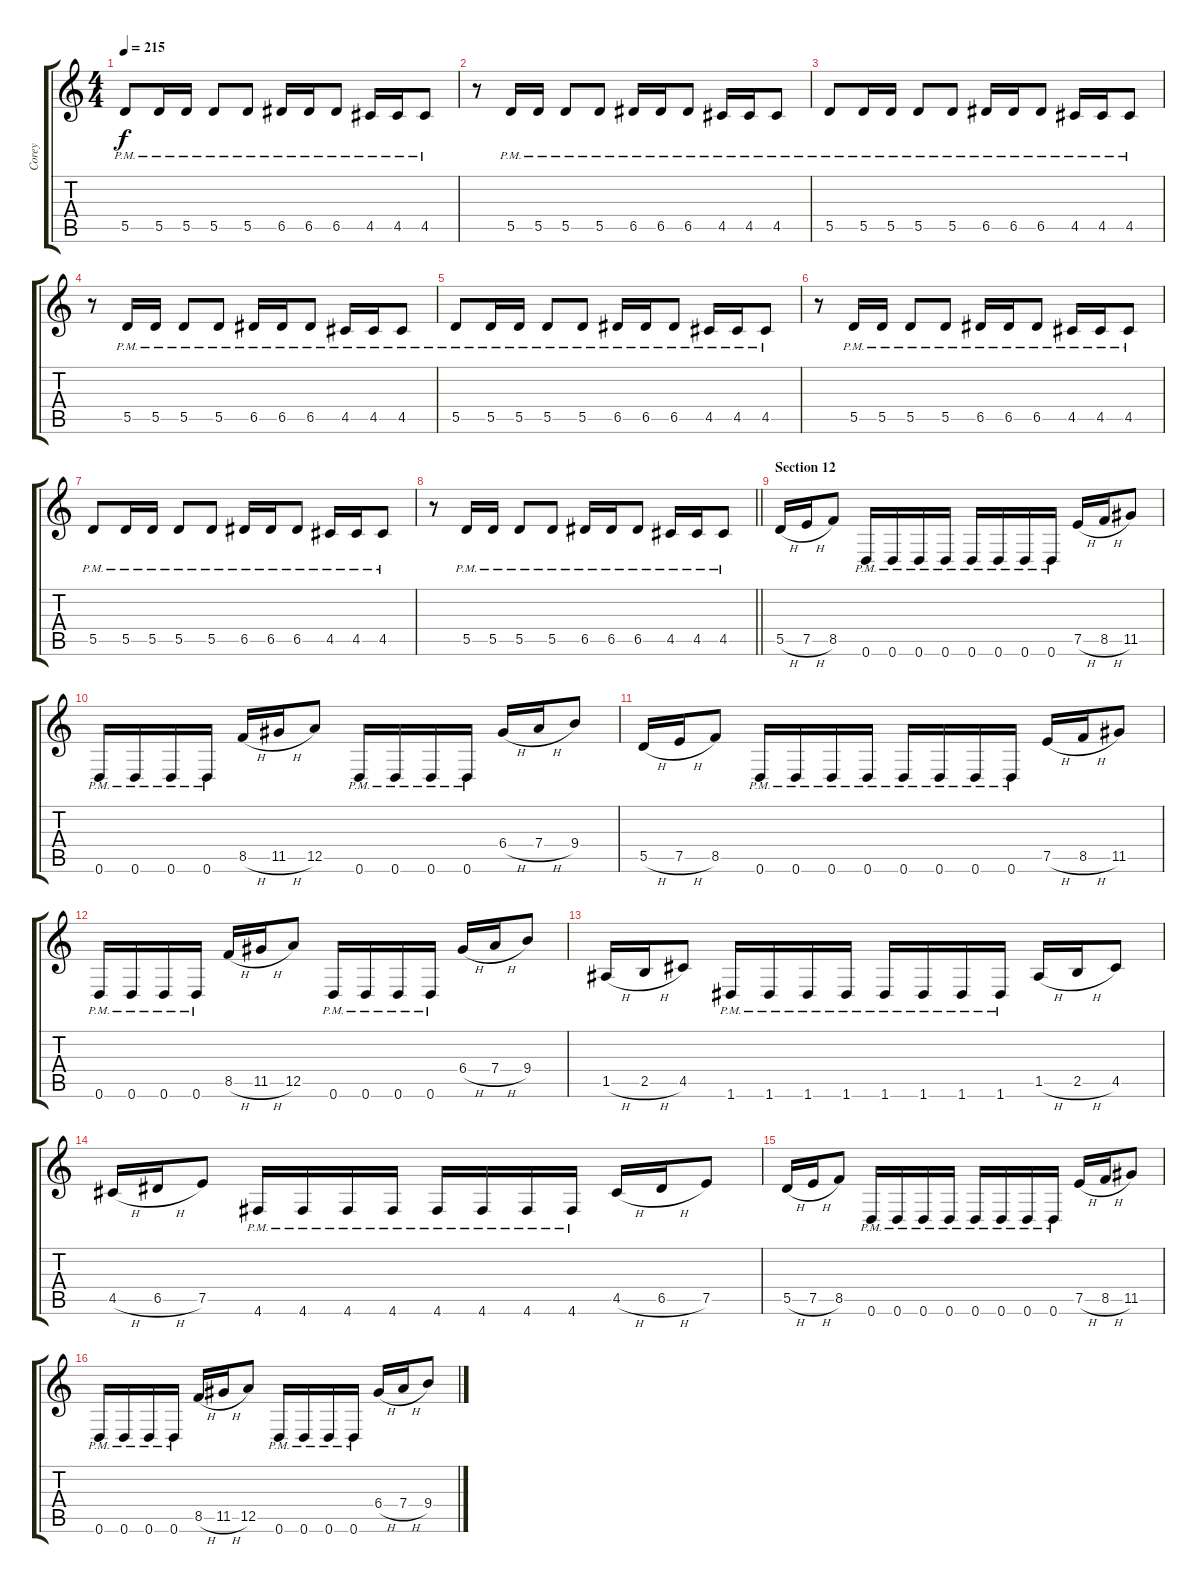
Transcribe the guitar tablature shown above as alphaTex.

\track ("Corey" "Corey") {instrument distortionguitar}
\staff {score tabs}
\tuning (E4 B3 G3 D3 A2 D2) {hide}
\ts (4 4)
\tempo 215
\clef g2
\ks c
5.5{pm}.8{dy f} 5.5{pm}.16 5.5{pm}.16 5.5{pm}.8 5.5{pm}.8 6.5{pm}.16 6.5{pm}.16 6.5{pm}.8 4.5{pm}.16 4.5{pm}.16 4.5{pm}.8 |
r.8 5.5{pm}.16 5.5{pm}.16 5.5{pm}.8 5.5{pm}.8 6.5{pm}.16 6.5{pm}.16 6.5{pm}.8 4.5{pm}.16 4.5{pm}.16 4.5{pm}.8 |
5.5{pm}.8 5.5{pm}.16 5.5{pm}.16 5.5{pm}.8 5.5{pm}.8 6.5{pm}.16 6.5{pm}.16 6.5{pm}.8 4.5{pm}.16 4.5{pm}.16 4.5{pm}.8 |
r.8 5.5{pm}.16 5.5{pm}.16 5.5{pm}.8 5.5{pm}.8 6.5{pm}.16 6.5{pm}.16 6.5{pm}.8 4.5{pm}.16 4.5{pm}.16 4.5{pm}.8 |
5.5{pm}.8 5.5{pm}.16 5.5{pm}.16 5.5{pm}.8 5.5{pm}.8 6.5{pm}.16 6.5{pm}.16 6.5{pm}.8 4.5{pm}.16 4.5{pm}.16 4.5{pm}.8 |
r.8 5.5{pm}.16 5.5{pm}.16 5.5{pm}.8 5.5{pm}.8 6.5{pm}.16 6.5{pm}.16 6.5{pm}.8 4.5{pm}.16 4.5{pm}.16 4.5{pm}.8 |
5.5{pm}.8 5.5{pm}.16 5.5{pm}.16 5.5{pm}.8 5.5{pm}.8 6.5{pm}.16 6.5{pm}.16 6.5{pm}.8 4.5{pm}.16 4.5{pm}.16 4.5{pm}.8 |
\barLineRight lightlight
r.8 5.5{pm}.16 5.5{pm}.16 5.5{pm}.8 5.5{pm}.8 6.5{pm}.16 6.5{pm}.16 6.5{pm}.8 4.5{pm}.16 4.5{pm}.16 4.5{pm}.8 |
\section ("" "Section 12")
5.5{h}.16 7.5{h}.16 8.5.8 0.6{pm}.16 0.6{pm}.16 0.6{pm}.16 0.6{pm}.16 0.6{pm}.16 0.6{pm}.16 0.6{pm}.16 0.6{pm}.16 7.5{h}.16 8.5{h}.16 11.5.8 |
0.6{pm}.16 0.6{pm}.16 0.6{pm}.16 0.6{pm}.16 8.5{h}.16 11.5{h}.16 12.5.8 0.6{pm}.16 0.6{pm}.16 0.6{pm}.16 0.6{pm}.16 6.4{h}.16 7.4{h}.16 9.4.8 |
5.5{h}.16 7.5{h}.16 8.5.8 0.6{pm}.16 0.6{pm}.16 0.6{pm}.16 0.6{pm}.16 0.6{pm}.16 0.6{pm}.16 0.6{pm}.16 0.6{pm}.16 7.5{h}.16 8.5{h}.16 11.5.8 |
0.6{pm}.16 0.6{pm}.16 0.6{pm}.16 0.6{pm}.16 8.5{h}.16 11.5{h}.16 12.5.8 0.6{pm}.16 0.6{pm}.16 0.6{pm}.16 0.6{pm}.16 6.4{h}.16 7.4{h}.16 9.4.8 |
1.5{h}.16 2.5{h}.16 4.5.8 1.6{pm}.16 1.6{pm}.16 1.6{pm}.16 1.6{pm}.16 1.6{pm}.16 1.6{pm}.16 1.6{pm}.16 1.6{pm}.16 1.5{h}.16 2.5{h}.16 4.5.8 |
4.5{h}.16 6.5{h}.16 7.5.8 4.6{pm}.16 4.6{pm}.16 4.6{pm}.16 4.6{pm}.16 4.6{pm}.16 4.6{pm}.16 4.6{pm}.16 4.6{pm}.16 4.5{h}.16 6.5{h}.16 7.5.8 |
5.5{h}.16 7.5{h}.16 8.5.8 0.6{pm}.16 0.6{pm}.16 0.6{pm}.16 0.6{pm}.16 0.6{pm}.16 0.6{pm}.16 0.6{pm}.16 0.6{pm}.16 7.5{h}.16 8.5{h}.16 11.5.8 |
0.6{pm}.16 0.6{pm}.16 0.6{pm}.16 0.6{pm}.16 8.5{h}.16 11.5{h}.16 12.5.8 0.6{pm}.16 0.6{pm}.16 0.6{pm}.16 0.6{pm}.16 6.4{h}.16 7.4{h}.16 9.4.8
